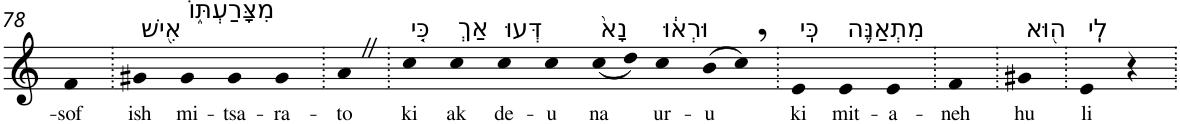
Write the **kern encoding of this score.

**kern	**text
*part1	*part1
*staff1	*staff1
*I"Piano	*
*I'Pno	*
!!LO:PB:g=z
*clefG2	*
*k[]	*
=78	=78
!	!LO:LY:b
4f	-sof
=79.	=79.
!LO:TX:a:t=אִ֖ישׁ	!
!	!LO:LY:b
4g#X	ish
!LO:TX:a:t=מִצָּרַעְתּ֑וֹ	!
!	!LO:LY:b
4g#	mi-
!	!LO:LY:b
4g#	-tsa-
!	!LO:LY:b
4g#	-ra-
=80.	=80.
!	!LO:LY:b
4aZ	-to
=81.	=81.
!LO:TX:a:t=כִּ֤י	!
!	!LO:LY:b
4cc	ki
!LO:TX:a:t=אַךְ	!
!	!LO:LY:b
4cc	ak
!LO:TX:a:t=דְּעוּ	!
!	!LO:LY:b
4cc	de-
!	!LO:LY:b
4cc	-u
!LO:TX:a:t=נָא֙	!
!	!LO:LY:b
(<8cc	na
8dd)	.
!LO:TX:a:t=וּרְא֔וּ	!
!	!LO:LY:b
4cc	ur-
!	!LO:LY:b
(>8b	-u
8cc,)	.
=82.	=82.
!LO:TX:a:t=כִּֽי	!
!	!LO:LY:b
4e	ki
!LO:TX:a:t=מִתְאַנֶּ֥ה	!
!	!LO:LY:b
4e	mit-
!	!LO:LY:b
4e	-a-
=83.	=83.
!	!LO:LY:b
4f	-neh
=84.	=84.
!LO:TX:a:t=ה֖וּא	!
!	!LO:LY:b
4g#X	hu
=85.	=85.
!LO:TX:a:t=לִֽי	!
!	!LO:LY:b
4e	li
4r	.
=.	=.
*-	*-
